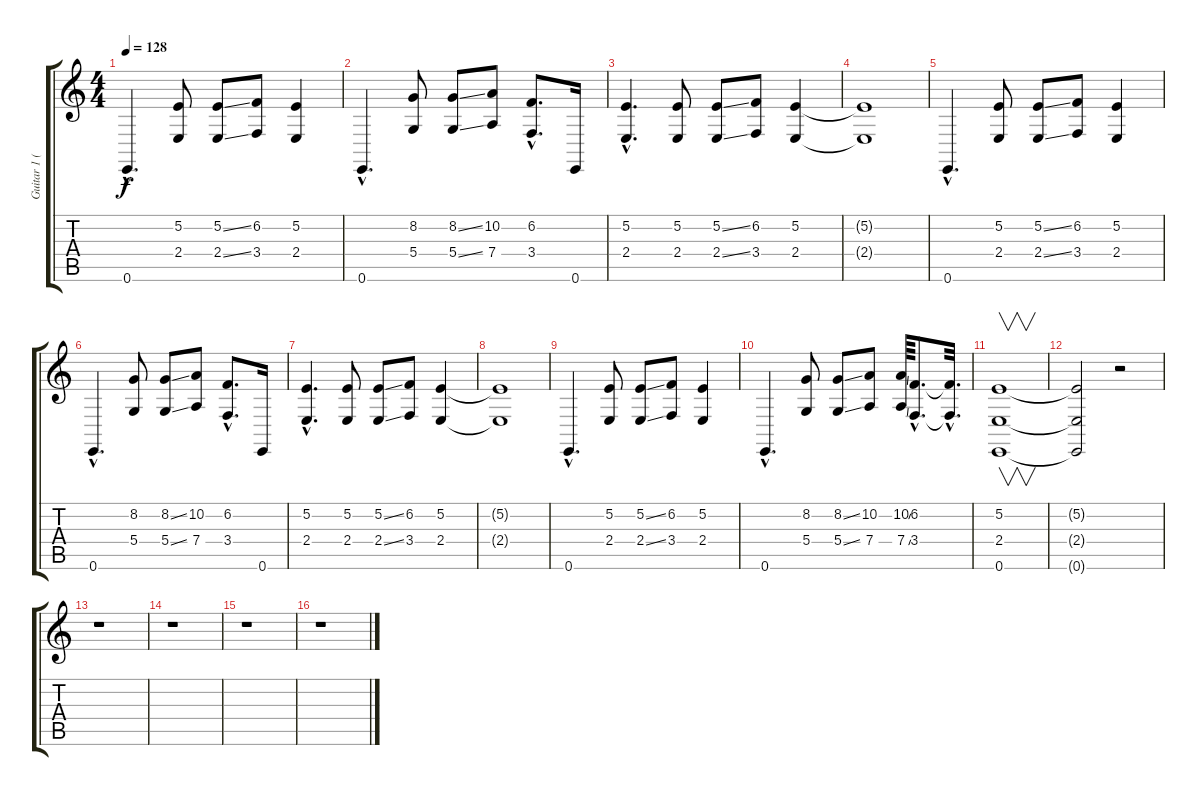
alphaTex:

\track ("Guitar 1 (Sitar)" "Guitar 1 (") {instrument sitar}
\staff {score tabs}
\tuning (E4 B3 G3 D3 A2 E2) {hide}
\ts (4 4)
\tempo 128
\clef g2
\ks c
0.6{hac}.4{d dy f instrument sitar} (5.2 2.4).8 (5.2{ss} 2.4{ss}).8 (6.2 3.4).8 (5.2 2.4).4 |
0.6{hac}.4{d} (8.2 5.4).8 (8.2{ss} 5.4{ss}).8 (10.2 7.4).8 (6.2{hac} 3.4{hac}).8{d} 0.6.16 |
(5.2{hac} 2.4{hac}).4{d} (5.2 2.4).8 (5.2{ss} 2.4{ss}).8 (6.2 3.4).8 (5.2 2.4).4 |
(5.2{t} 2.4{t}).1 |
0.6{hac}.4{d} (5.2 2.4).8 (5.2{ss} 2.4{ss}).8 (6.2 3.4).8 (5.2 2.4).4 |
0.6{hac}.4{d} (8.2 5.4).8 (8.2{ss} 5.4{ss}).8 (10.2 7.4).8 (6.2{hac} 3.4{hac}).8{d} 0.6.16 |
(5.2{hac} 2.4{hac}).4{d} (5.2 2.4).8 (5.2{ss} 2.4{ss}).8 (6.2 3.4).8 (5.2 2.4).4 |
(5.2{t} 2.4{t}).1 |
0.6{hac}.4{d} (5.2 2.4).8 (5.2{ss} 2.4{ss}).8 (6.2 3.4).8 (5.2 2.4).4 |
0.6{hac}.4{d} (8.2 5.4).8 (8.2{ss} 5.4{ss}).8 (10.2 7.4).8 (10.2{ss} 7.4{ss}).64 (6.2{hac} 3.4{hac}).8{d} (6.2{hac t} 3.4{hac t}).32{d} |
(5.2 2.4 0.6).1{v} |
(5.2{t} 2.4{t} 0.6{t}).2 r.2 |
r.1 |
r.1 |
r.1 |
r.1
